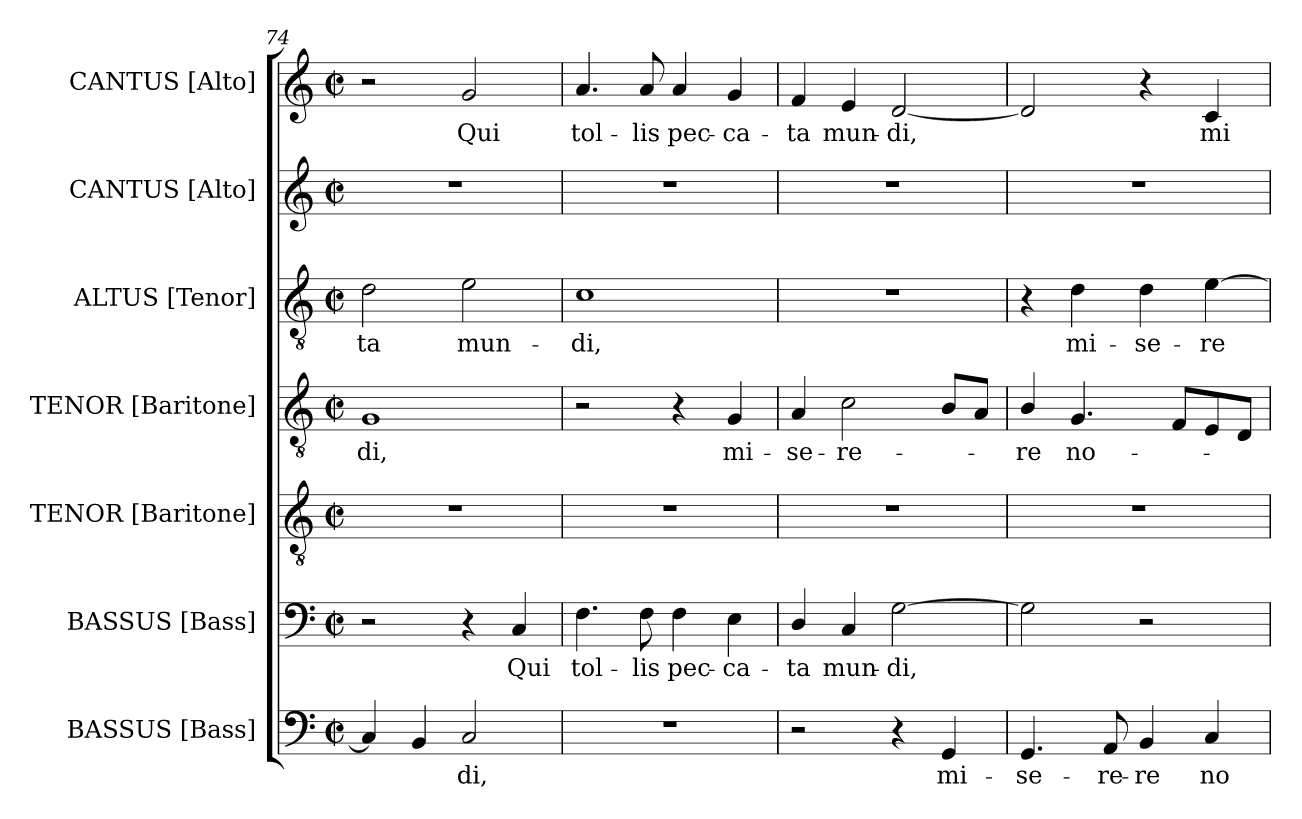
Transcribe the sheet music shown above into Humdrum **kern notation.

**kern	**text	**kern	**text	**kern	**kern	**text	**kern	**text	**kern	**kern	**text
*part7	*part7	*part6	*part6	*part5	*part4	*part4	*part3	*part3	*part2	*part1	*part1
*staff7	*staff7	*staff6	*staff6	*staff5	*staff4	*staff4	*staff3	*staff3	*staff2	*staff1	*staff1
*I"BASSUS [Bass]	*	*I"BASSUS [Bass]	*	*I"TENOR [Baritone]	*I"TENOR [Baritone]	*	*I"ALTUS [Tenor]	*	*I"CANTUS [Alto]	*I"CANTUS [Alto]	*
*I'B.	*	*I'B.	*	*I'Bar.	*I'Bar.	*	*I'T.	*	*I'A.	*I'A.	*
*clefF4	*	*clefF4	*	*clefGv2	*clefGv2	*	*clefGv2	*	*clefG2	*clefG2	*
*	*	*	*	*ITrd7c12	*ITrd7c12	*	*ITrd7c12	*	*	*	*
*k[]	*	*k[]	*	*k[]	*k[]	*	*k[]	*	*k[]	*k[]	*
*C:	*	*C:	*	*C:	*C:	*	*C:	*	*C:	*C:	*
*M2/2	*	*M2/2	*	*M2/2	*M2/2	*	*M2/2	*	*M2/2	*M2/2	*
*met(c|)	*	*met(c|)	*	*met(c|)	*met(c|)	*	*met(c|)	*	*met(c|)	*met(c|)	*
=74	=74	=74	=74	=74	=74	=74	=74	=74	=74	=74	=74
!	!	!	!	!	!	!LO:LY:b:color=#000000	!	!	!	!	!
!	!	!	!	!	!	!	!	!LO:LY:b:color=#000000	!	!	!
4Ci/]	.	2r	.	1r	1GGi	-di,	2Di\	-ta	1r	2r	.
4BBi/	.	.	.	.	.	.	.	.	.	.	.
!	!LO:LY:b:color=#000000	!	!	!	!	!	!	!	!	!	!
!	!	!	!	!	!	!	!	!LO:LY:b:color=#000000	!	!	!
!	!	!	!	!	!	!	!	!	!	!	!LO:LY:b:color=#000000
2Ci/	-di,	4r	.	.	.	.	2Ei\	mun-	.	2gi/	Qui
!	!	!	!LO:LY:b:color=#000000	!	!	!	!	!	!	!	!
.	.	4Ci/	Qui	.	.	.	.	.	.	.	.
=75	=75	=75	=75	=75	=75	=75	=75	=75	=75	=75	=75
!	!	!	!LO:LY:b:color=#000000	!	!	!	!	!	!	!	!
!	!	!	!	!	!	!	!	!LO:LY:b:color=#000000	!	!	!
!	!	!	!	!	!	!	!	!	!	!	!LO:LY:b:color=#000000
1r	.	4.Fi\	tol-	1r	2r	.	1Ci	-di,	1r	4.ai/	tol-
!	!	!	!LO:LY:b:color=#000000	!	!	!	!	!	!	!	!
!	!	!	!	!	!	!	!	!	!	!	!LO:LY:b:color=#000000
.	.	8Fi\	-lis	.	.	.	.	.	.	8ai/	-lis
!	!	!	!LO:LY:b:color=#000000	!	!	!	!	!	!	!	!
!	!	!	!	!	!	!	!	!	!	!	!LO:LY:b:color=#000000
.	.	4Fi\	pec-	.	4r	.	.	.	.	4ai/	pec-
!	!	!	!LO:LY:b:color=#000000	!	!	!	!	!	!	!	!
!	!	!	!	!	!	!LO:LY:b:color=#000000	!	!	!	!	!
!	!	!	!	!	!	!	!	!	!	!	!LO:LY:b:color=#000000
.	.	4Ei\	-ca-	.	4GGi/	mi-	.	.	.	4gi/	-ca-
=76	=76	=76	=76	=76	=76	=76	=76	=76	=76	=76	=76
!	!	!	!LO:LY:b:color=#000000	!	!	!	!	!	!	!	!
!	!	!	!	!	!	!LO:LY:b:color=#000000	!	!	!	!	!
!	!	!	!	!	!	!	!	!	!	!	!LO:LY:b:color=#000000
2r	.	4Di/	-ta	1r	4AAi/	-se-	1r	.	1r	4fi/	-ta
!	!	!	!LO:LY:b:color=#000000	!	!	!	!	!	!	!	!
!	!	!	!	!	!	!LO:LY:b:color=#000000	!	!	!	!	!
!	!	!	!	!	!	!	!	!	!	!	!LO:LY:b:color=#000000
.	.	4Ci/	mun-	.	2Ci\	-re-	.	.	.	4ei/	mun-
!	!	!	!LO:LY:b:color=#000000	!	!	!	!	!	!	!	!
!	!	!	!	!	!	!	!	!	!	!	!LO:LY:b:color=#000000
4r	.	[>2Gi\	-di,	.	.	.	.	.	.	[<2di/	-di,
!	!LO:LY:b:color=#000000	!	!	!	!	!	!	!	!	!	!
4GGi/	mi-	.	.	.	8BBi/L	.	.	.	.	.	.
.	.	.	.	.	8AAi/J	.	.	.	.	.	.
=77	=77	=77	=77	=77	=77	=77	=77	=77	=77	=77	=77
!	!LO:LY:b:color=#000000	!	!	!	!	!	!	!	!	!	!
!	!	!	!	!	!	!LO:LY:b:color=#000000	!	!	!	!	!
4.GGi/	-se-	2Gi\]	.	1r	4BBi/	-re	4r	.	1r	2di/]	.
!	!	!	!	!	!	!LO:LY:b:color=#000000	!	!	!	!	!
!	!	!	!	!	!	!	!	!LO:LY:b:color=#000000	!	!	!
.	.	.	.	.	4.GGi/	no-	4Di\	mi-	.	.	.
!	!LO:LY:b:color=#000000	!	!	!	!	!	!	!	!	!	!
8AAi/	-re-	.	.	.	.	.	.	.	.	.	.
!	!LO:LY:b:color=#000000	!	!	!	!	!	!	!	!	!	!
!	!	!	!	!	!	!	!	!LO:LY:b:color=#000000	!	!	!
4BBi/	-re	2r	.	.	.	.	4Di\	-se-	.	4r	.
.	.	.	.	.	8FFi/L	.	.	.	.	.	.
!	!LO:LY:b:color=#000000	!	!	!	!	!	!	!	!	!	!
!	!	!	!	!	!	!	!	!LO:LY:b:color=#000000	!	!	!
!	!	!	!	!	!	!	!	!	!	!	!LO:LY:b:color=#000000
4Ci/	no-	.	.	.	8EEi/	.	[>4Ei\	-re-	.	4ci/	mi-
.	.	.	.	.	8DDi/J	.	.	.	.	.	.
=	=	=	=	=	=	=	=	=	=	=	=
*-	*-	*-	*-	*-	*-	*-	*-	*-	*-	*-	*-
